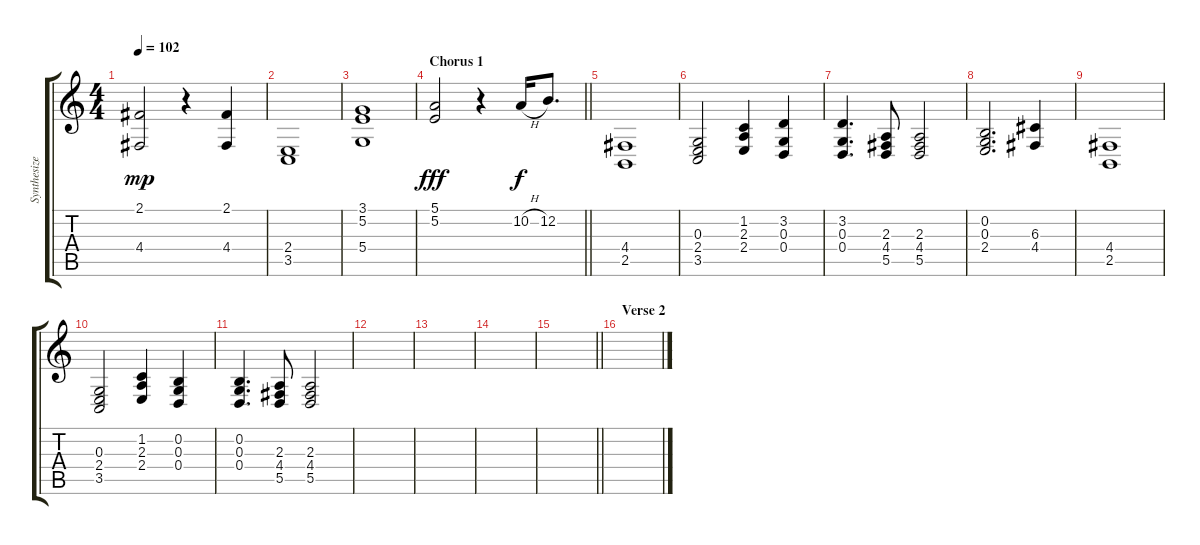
\track ("Synthesizer" "Synthesize") {instrument synthbrass2}
\staff {score tabs}
\tuning (E4 B3 G3 D3 A2 E2) {hide}
\ts (4 4)
\tempo 102
\clef g2
\ks c
(2.1 4.4).2{dy mp} r.4 (2.1 4.4).4 |
(2.4 3.5).1 |
(3.1 5.2 5.4).1 |
\section ("" "Chorus 1")
\barLineRight lightlight
(5.1 5.2).2{dy fff} r.4 10.2{h}.16{dy f} 12.2.8{d} |
(4.4 2.5).1 |
(0.3 2.4 3.5).2 (1.2 2.3 2.4).4 (3.2 0.3 0.4).4 |
(3.2 0.3 0.4).4{d} (2.3 4.4 5.5).8 (2.3 4.4 5.5).2 |
(0.2 0.3 2.4).2{d} (6.3 4.4).4 |
(4.4 2.5).1 |
(0.3 2.4 3.5).2 (1.2 2.3 2.4).4 (0.2 0.3 0.4).4 |
(0.2 0.3 0.4).4{d} (2.3 4.4 5.5).8 (2.3 4.4 5.5).2 |
|
|
|
\barLineRight lightlight
|
\section ("" "Verse 2")
